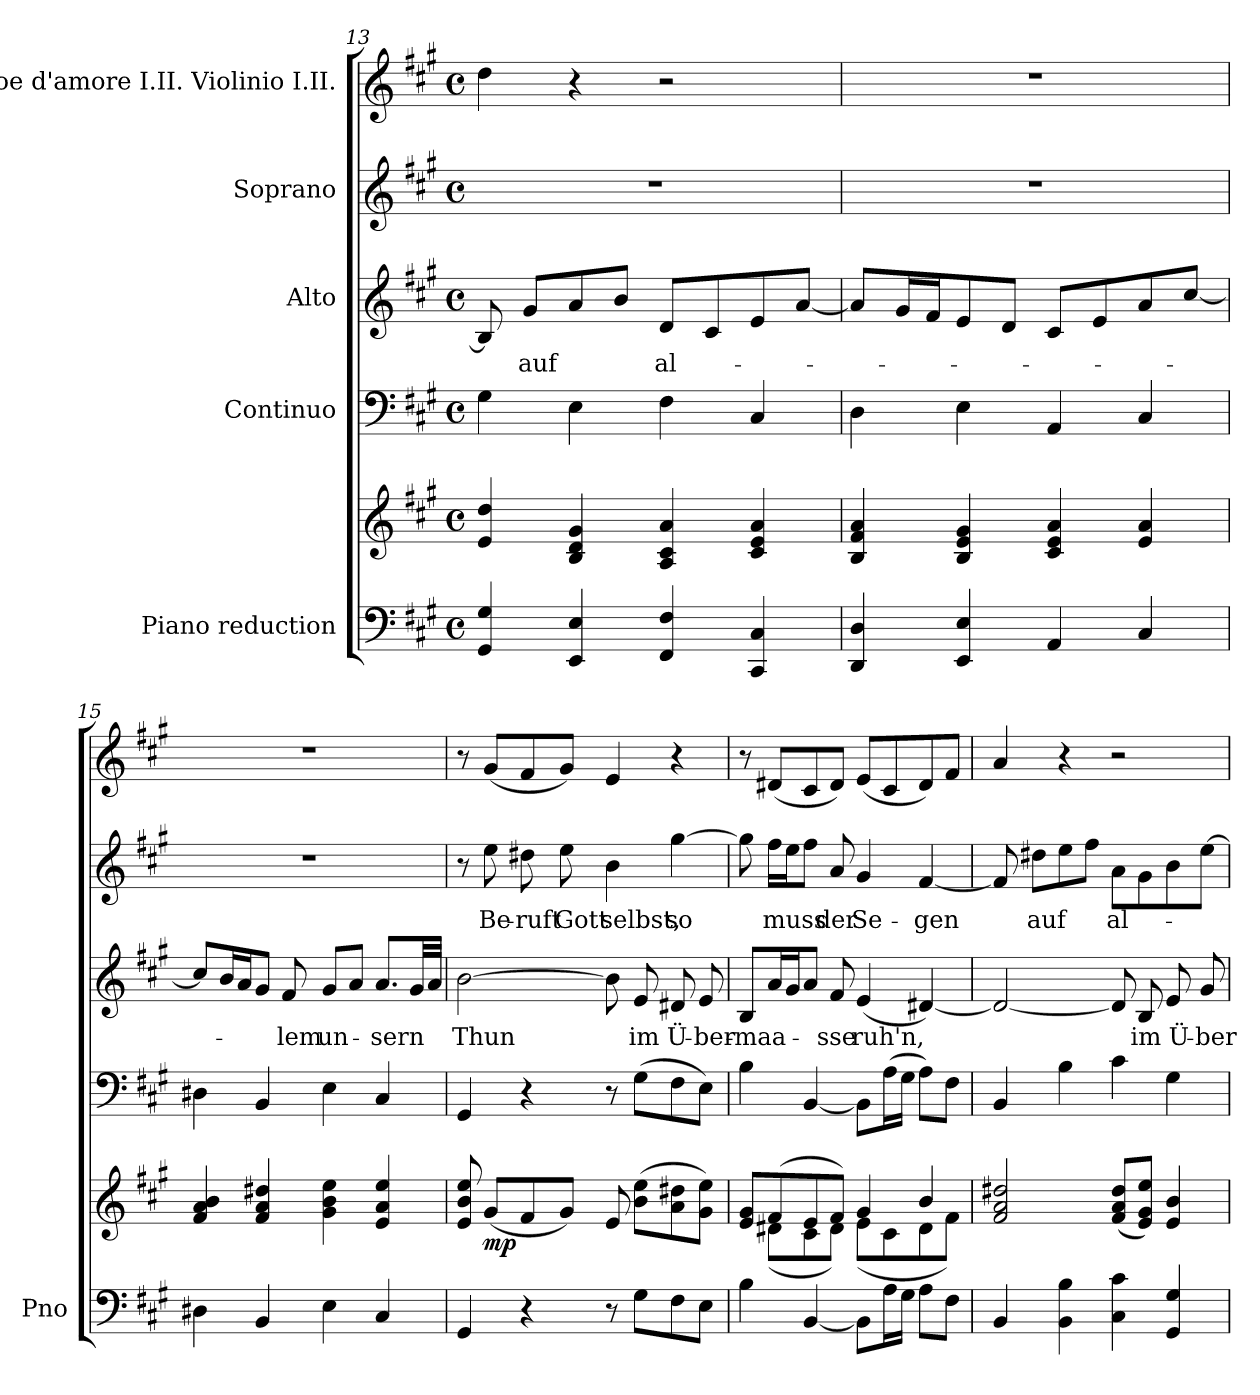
**kern	**kern	**dynam	**kern	**kern	**text	**kern	**text	**kern
*part5	*part5	*part5	*part4	*part3	*part3	*part2	*part2	*part1
*staff6	*staff5	*staff5/6	*staff4	*staff3	*staff3	*staff2	*staff2	*staff1
*I"Piano reduction	*	*	*I"Continuo	*I"Alto	*	*I"Soprano	*	*I"Oboe d'amore I.II. Violinio I.II.
*I'Pno	*	*	*	*	*	*	*	*
*clefF4	*clefG2	*	*clefF4	*clefG2	*	*clefG2	*	*clefG2
*k[f#c#g#]	*k[f#c#g#]	*	*k[f#c#g#]	*k[f#c#g#]	*	*k[f#c#g#]	*	*k[f#c#g#]
*M4/4	*M4/4	*	*M4/4	*M4/4	*	*M4/4	*	*M4/4
*met(c)	*met(c)	*	*met(c)	*met(c)	*	*met(c)	*	*met(c)
=13	=13	=13	=13	=13	=13	=13	=13	=13
4GG#/ 4G#/	4e/ 4dd/	.	4G#\	8B/]	.	1r	.	4dd\
!	!	!	!	!	!LO:LY:b	!	!	!
.	.	.	.	8g#/L	auf	.	.	.
4EE/ 4E/	4B/ 4d/ 4g#/	.	4E\	8a/	.	.	.	4r
.	.	.	.	8b/J	.	.	.	.
!	!	!	!	!	!LO:LY:b	!	!	!
4FF#/ 4F#/	4A/ 4c#/ 4a/	.	4F#\	8d/L	al-	.	.	2r
.	.	.	.	8c#/	.	.	.	.
4CC#/ 4C#/	4c#/ 4e/ 4a/	.	4C#/	8e/	.	.	.	.
.	.	.	.	[8a/J	.	.	.	.
=14	=14	=14	=14	=14	=14	=14	=14	=14
4DD/ 4D/	4B/ 4f#/ 4a/	.	4D\	8a/L]	.	1r	.	1r
.	.	.	.	16g#/L	.	.	.	.
.	.	.	.	16f#/J	.	.	.	.
4EE/ 4E/	4B/ 4e/ 4g#/	.	4E\	8e/	.	.	.	.
.	.	.	.	8d/J	.	.	.	.
4AA/	4c#/ 4e/ 4a/	.	4AA/	8c#/L	.	.	.	.
.	.	.	.	8e/	.	.	.	.
4C#/	4e/ 4a/	.	4C#/	8a/	.	.	.	.
.	.	.	.	[8cc#/J	.	.	.	.
=15	=15	=15	=15	=15	=15	=15	=15	=15
4D#X\	4f#/ 4a/ 4b/	.	4D#X\	8cc#/L]	.	1r	.	1r
.	.	.	.	16b/L	.	.	.	.
.	.	.	.	16a/J	.	.	.	.
4BB/	4f#/ 4a/ 4dd#X/	.	4BB/	8g#/J	.	.	.	.
!	!	!	!	!	!LO:LY:b	!	!	!
.	.	.	.	8f#/	lem	.	.	.
!	!	!	!	!	!LO:LY:b	!	!	!
4E\	4g#\ 4b\ 4ee\	.	4E\	8g#/L	un-	.	.	.
.	.	.	.	8a/J	.	.	.	.
!	!	!	!	!	!LO:LY:b	!	!	!
4C#/	4e/ 4a/ 4ee/	.	4C#/	8.a/L	-sern	.	.	.
.	.	.	.	32g#/LL	.	.	.	.
.	.	.	.	32a/JJJ	.	.	.	.
!!LO:LB:g=z
=16	=16	=16	=16	=16	=16	=16	=16	=16
!	!	!	!	!	!LO:LY:b	!	!	!
4GG#/	8e/ 8b/ 8ee/	.	4GG#/	[2b\	Thun	8r	.	8r
!	!	!LO:DY:b	!	!	!	!	!LO:LY:b	!
.	(8g#/L	mp	.	.	.	8ee\	Be-	(8g#/L
!	!	!	!	!	!	!	!LO:LY:b	!
4r	8f#/	.	4r	.	.	8dd#X\	-ruft	8f#/
!	!	!	!	!	!	!	!LO:LY:b	!
.	8g#/J)	.	.	.	.	8ee\	Gott	8g#/J)
!	!	!	!	!	!	!	!LO:LY:b	!
8r	8e/	.	8r	8b\]	.	4b\	selbst,	4e/
!	!	!	!	!	!LO:LY:b	!	!	!
8G#\L	(8b\ 8ee\L	.	(8G#\L	8e/	im	.	.	.
!	!	!	!	!	!LO:LY:b	!	!LO:LY:b	!
8F#\	8a\ 8dd#X\	.	8F#\	8d#X/	Ü-	[4gg#\	so	4r
!	!	!	!	!	!LO:LY:b	!	!	!
8E\J	8g#\ 8ee\J)	.	8E\J)	8e/	-ber-	.	.	.
=17	=17	=17	=17	=17	=17	=17	=17	=17
*	*^	*	*	*	*	*	*	*
!	!	!	!	!	!	!LO:LY:b	!	!	!
4B\	8e/ 8g#/L	8ryy	.	4B\	8B/L	-maa-	8gg#\]	.	8r
!	!	!	!	!	!	!	!	!LO:LY:b	!
.	(8f#/	(8d#X\L	.	.	16a/L	.	16ff#\LL	muss	(8d#X/L
.	.	.	.	.	16g#/J	.	16ee\J	.	.
[4BB/	8e/	8c#\	.	[4BB/	8a/J	.	8ff#\J	.	8c#/
!	!	!	!	!	!	!LO:LY:b	!	!LO:LY:b	!
.	8f#/J)	8d#\J)	.	.	8f#/	-sse	8a/	der	8d#/J)
!	!	!	!	!	!	!LO:LY:b	!	!LO:LY:b	!
8BB\L]	4g#/	(8e\L	.	8BB\L]	(4e/	ruh'n,	4g#/	Se-	(8e/L
16A\L	.	8c#\	.	(16A\L	.	.	.	.	8c#/
16G#\JJ	.	.	.	16G#\JJ	.	.	.	.	.
!	!	!	!	!	!	!	!	!LO:LY:b	!
8A\L	4b/	8d#\	.	8A\L)	[4d#X/)	.	[4f#/	-gen	8d#/)
8F#\J	.	8f#\J)	.	8F#\J	.	.	.	.	8f#/J
*	*v	*v	*	*	*	*	*	*	*
=18	=18	=18	=18	=18	=18	=18	=18	=18
4BB/	2f#/ 2a/ 2dd#X/	.	4BB/	2d#/_	.	8f#/]	.	4a/
!	!	!	!	!	!	!	!LO:LY:b	!
.	.	.	.	.	.	8dd#X\L	auf	.
4BB\ 4B\	.	.	4B\	.	.	8ee\	.	4r
.	.	.	.	.	.	8ff#\J	.	.
!	!	!	!	!	!	!	!LO:LY:b	!
4C#\ 4c#\	(8f#/ 8a/ 8dd#/L	.	4c#\	8d#/]	.	8a\L	al-	2r
!	!	!	!	!	!LO:LY:b	!	!	!
.	8e/ 8g#/ 8ee/J)	.	.	8B/	im	8g#\	.	.
!	!	!	!	!	!LO:LY:b	!	!	!
4GG#/ 4G#/	4e/ 4b/	.	4G#\	8e/	Ü-	8b\	.	.
!	!	!	!	!	!LO:LY:b	!	!	!
.	.	.	.	8g#/	-ber-	[8ee\J	.	.
=	=	=	=	=	=	=	=	=
*-	*-	*-	*-	*-	*-	*-	*-	*-
